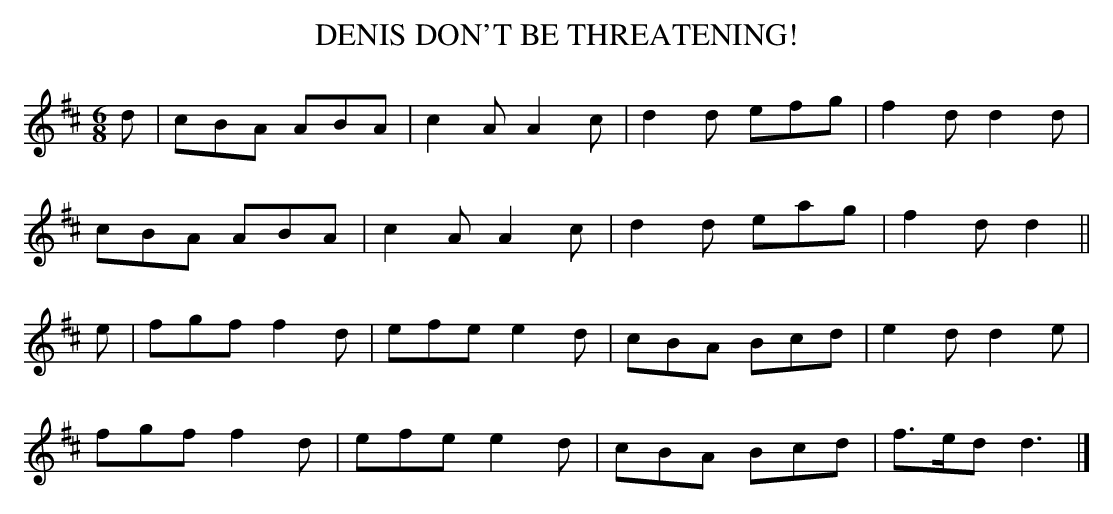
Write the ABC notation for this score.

X:1
T:DENIS DON'T BE THREATENING!
Y:(not given)
below.
M:6/8
L:1/8
K:D
d|cBA ABA|c2A A2c|d2d efg|f2d d2d|
cBA ABA|c2A A2c|d2d eag|f2d d2||
e|fgf f2d|efe e2d|cBA Bcd|e2d d2e|
fgf f2d|efe e2d|cBA Bcd|f>ed d3|]
